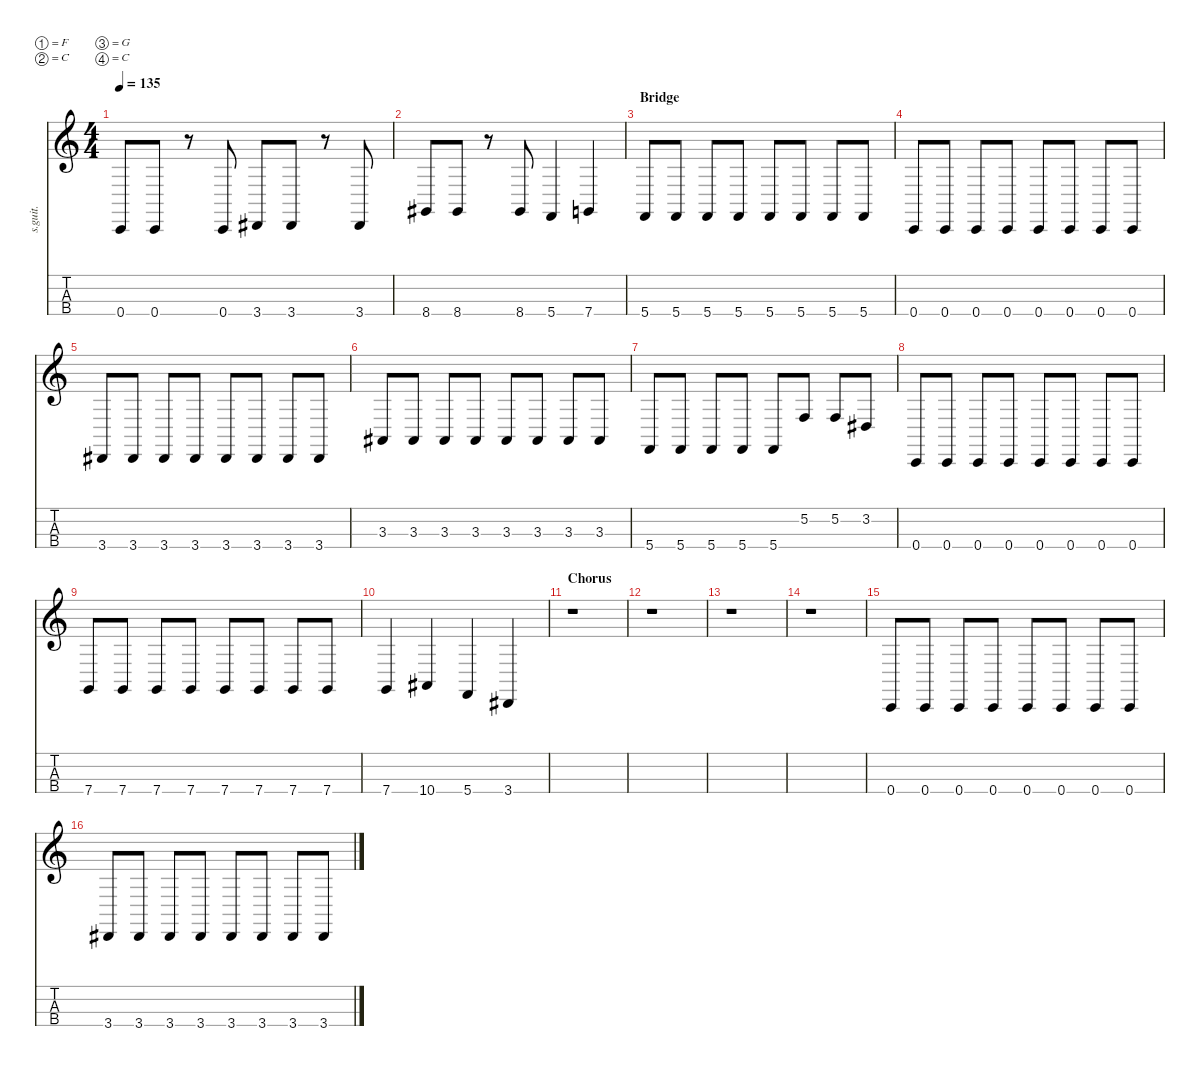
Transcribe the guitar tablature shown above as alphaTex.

\defaultSystemsLayout 4
\hideDynamics
\bracketExtendMode nobrackets
\track ("John Cooper (4-String)" "s.guit.") {instrument electricbassfinger}
\staff {score tabs}
\tuning (F2 C2 G1 C1)
\ts (4 4)
\tempo 135
\clef g2
\ks c
0.4.8{lyrics (0 "") lyrics (1 "") lyrics (2 "") lyrics (3 "") lyrics (4 "") dy f} 0.4.8{lyrics (0 "") lyrics (1 "") lyrics (2 "") lyrics (3 "") lyrics (4 "")} r.8 0.4.8{lyrics (0 "") lyrics (1 "") lyrics (2 "") lyrics (3 "") lyrics (4 "")} 3.4{acc #}.8{lyrics (0 "") lyrics (1 "") lyrics (2 "") lyrics (3 "") lyrics (4 "")} 3.4{acc #}.8{lyrics (0 "") lyrics (1 "") lyrics (2 "") lyrics (3 "") lyrics (4 "")} r.8 3.4{acc #}.8{lyrics (0 "") lyrics (1 "") lyrics (2 "") lyrics (3 "") lyrics (4 "")} |
8.4{acc #}.8{lyrics (0 "") lyrics (1 "") lyrics (2 "") lyrics (3 "") lyrics (4 "")} 8.4{acc #}.8{lyrics (0 "") lyrics (1 "") lyrics (2 "") lyrics (3 "") lyrics (4 "")} r.8 8.4{acc #}.8{lyrics (0 "") lyrics (1 "") lyrics (2 "") lyrics (3 "") lyrics (4 "")} 5.4.4{lyrics (0 "") lyrics (1 "") lyrics (2 "") lyrics (3 "") lyrics (4 "")} 7.4.4{lyrics (0 "") lyrics (1 "") lyrics (2 "") lyrics (3 "") lyrics (4 "")} |
\section ("" "Bridge")
5.4.8{lyrics (0 "") lyrics (1 "") lyrics (2 "") lyrics (3 "") lyrics (4 "")} 5.4.8{lyrics (0 "") lyrics (1 "") lyrics (2 "") lyrics (3 "") lyrics (4 "")} 5.4.8{lyrics (0 "") lyrics (1 "") lyrics (2 "") lyrics (3 "") lyrics (4 "")} 5.4.8{lyrics (0 "") lyrics (1 "") lyrics (2 "") lyrics (3 "") lyrics (4 "")} 5.4.8{lyrics (0 "") lyrics (1 "") lyrics (2 "") lyrics (3 "") lyrics (4 "")} 5.4.8{lyrics (0 "") lyrics (1 "") lyrics (2 "") lyrics (3 "") lyrics (4 "")} 5.4.8{lyrics (0 "") lyrics (1 "") lyrics (2 "") lyrics (3 "") lyrics (4 "")} 5.4.8{lyrics (0 "") lyrics (1 "") lyrics (2 "") lyrics (3 "") lyrics (4 "")} |
0.4.8{lyrics (0 "") lyrics (1 "") lyrics (2 "") lyrics (3 "") lyrics (4 "")} 0.4.8{lyrics (0 "") lyrics (1 "") lyrics (2 "") lyrics (3 "") lyrics (4 "")} 0.4.8{lyrics (0 "") lyrics (1 "") lyrics (2 "") lyrics (3 "") lyrics (4 "")} 0.4.8{lyrics (0 "") lyrics (1 "") lyrics (2 "") lyrics (3 "") lyrics (4 "")} 0.4.8{lyrics (0 "") lyrics (1 "") lyrics (2 "") lyrics (3 "") lyrics (4 "")} 0.4.8{lyrics (0 "") lyrics (1 "") lyrics (2 "") lyrics (3 "") lyrics (4 "")} 0.4.8{lyrics (0 "") lyrics (1 "") lyrics (2 "") lyrics (3 "") lyrics (4 "")} 0.4.8{lyrics (0 "") lyrics (1 "") lyrics (2 "") lyrics (3 "") lyrics (4 "")} |
3.4{acc #}.8{lyrics (0 "") lyrics (1 "") lyrics (2 "") lyrics (3 "") lyrics (4 "")} 3.4{acc #}.8{lyrics (0 "") lyrics (1 "") lyrics (2 "") lyrics (3 "") lyrics (4 "")} 3.4{acc #}.8{lyrics (0 "") lyrics (1 "") lyrics (2 "") lyrics (3 "") lyrics (4 "")} 3.4{acc #}.8{lyrics (0 "") lyrics (1 "") lyrics (2 "") lyrics (3 "") lyrics (4 "")} 3.4{acc #}.8{lyrics (0 "") lyrics (1 "") lyrics (2 "") lyrics (3 "") lyrics (4 "")} 3.4{acc #}.8{lyrics (0 "") lyrics (1 "") lyrics (2 "") lyrics (3 "") lyrics (4 "")} 3.4{acc #}.8{lyrics (0 "") lyrics (1 "") lyrics (2 "") lyrics (3 "") lyrics (4 "")} 3.4{acc #}.8{lyrics (0 "") lyrics (1 "") lyrics (2 "") lyrics (3 "") lyrics (4 "")} |
3.3{acc #}.8{lyrics (0 "") lyrics (1 "") lyrics (2 "") lyrics (3 "") lyrics (4 "")} 3.3{acc #}.8{lyrics (0 "") lyrics (1 "") lyrics (2 "") lyrics (3 "") lyrics (4 "")} 3.3{acc #}.8{lyrics (0 "") lyrics (1 "") lyrics (2 "") lyrics (3 "") lyrics (4 "")} 3.3{acc #}.8{lyrics (0 "") lyrics (1 "") lyrics (2 "") lyrics (3 "") lyrics (4 "")} 3.3{acc #}.8{lyrics (0 "") lyrics (1 "") lyrics (2 "") lyrics (3 "") lyrics (4 "")} 3.3{acc #}.8{lyrics (0 "") lyrics (1 "") lyrics (2 "") lyrics (3 "") lyrics (4 "")} 3.3{acc #}.8{lyrics (0 "") lyrics (1 "") lyrics (2 "") lyrics (3 "") lyrics (4 "")} 3.3{acc #}.8{lyrics (0 "") lyrics (1 "") lyrics (2 "") lyrics (3 "") lyrics (4 "")} |
5.4.8{lyrics (0 "") lyrics (1 "") lyrics (2 "") lyrics (3 "") lyrics (4 "")} 5.4.8{lyrics (0 "") lyrics (1 "") lyrics (2 "") lyrics (3 "") lyrics (4 "")} 5.4.8{lyrics (0 "") lyrics (1 "") lyrics (2 "") lyrics (3 "") lyrics (4 "")} 5.4.8{lyrics (0 "") lyrics (1 "") lyrics (2 "") lyrics (3 "") lyrics (4 "")} 5.4.8{lyrics (0 "") lyrics (1 "") lyrics (2 "") lyrics (3 "") lyrics (4 "")} 5.2.8{lyrics (0 "") lyrics (1 "") lyrics (2 "") lyrics (3 "") lyrics (4 "")} 5.2.8{lyrics (0 "") lyrics (1 "") lyrics (2 "") lyrics (3 "") lyrics (4 "")} 3.2{acc #}.8{lyrics (0 "") lyrics (1 "") lyrics (2 "") lyrics (3 "") lyrics (4 "")} |
0.4.8{lyrics (0 "") lyrics (1 "") lyrics (2 "") lyrics (3 "") lyrics (4 "")} 0.4.8{lyrics (0 "") lyrics (1 "") lyrics (2 "") lyrics (3 "") lyrics (4 "")} 0.4.8{lyrics (0 "") lyrics (1 "") lyrics (2 "") lyrics (3 "") lyrics (4 "")} 0.4.8{lyrics (0 "") lyrics (1 "") lyrics (2 "") lyrics (3 "") lyrics (4 "")} 0.4.8{lyrics (0 "") lyrics (1 "") lyrics (2 "") lyrics (3 "") lyrics (4 "")} 0.4.8{lyrics (0 "") lyrics (1 "") lyrics (2 "") lyrics (3 "") lyrics (4 "")} 0.4.8{lyrics (0 "") lyrics (1 "") lyrics (2 "") lyrics (3 "") lyrics (4 "")} 0.4.8{lyrics (0 "") lyrics (1 "") lyrics (2 "") lyrics (3 "") lyrics (4 "")} |
7.4.8{lyrics (0 "") lyrics (1 "") lyrics (2 "") lyrics (3 "") lyrics (4 "")} 7.4.8{lyrics (0 "") lyrics (1 "") lyrics (2 "") lyrics (3 "") lyrics (4 "")} 7.4.8{lyrics (0 "") lyrics (1 "") lyrics (2 "") lyrics (3 "") lyrics (4 "")} 7.4.8{lyrics (0 "") lyrics (1 "") lyrics (2 "") lyrics (3 "") lyrics (4 "")} 7.4.8{lyrics (0 "") lyrics (1 "") lyrics (2 "") lyrics (3 "") lyrics (4 "")} 7.4.8{lyrics (0 "") lyrics (1 "") lyrics (2 "") lyrics (3 "") lyrics (4 "")} 7.4.8{lyrics (0 "") lyrics (1 "") lyrics (2 "") lyrics (3 "") lyrics (4 "")} 7.4.8{lyrics (0 "") lyrics (1 "") lyrics (2 "") lyrics (3 "") lyrics (4 "")} |
7.4.4{lyrics (0 "") lyrics (1 "") lyrics (2 "") lyrics (3 "") lyrics (4 "")} 10.4{acc #}.4{lyrics (0 "") lyrics (1 "") lyrics (2 "") lyrics (3 "") lyrics (4 "")} 5.4.4{lyrics (0 "") lyrics (1 "") lyrics (2 "") lyrics (3 "") lyrics (4 "")} 3.4{acc #}.4{lyrics (0 "") lyrics (1 "") lyrics (2 "") lyrics (3 "") lyrics (4 "")} |
\section ("" "Chorus")
r.1 |
r.1 |
r.1 |
r.1 |
0.4.8{lyrics (0 "") lyrics (1 "") lyrics (2 "") lyrics (3 "") lyrics (4 "")} 0.4.8{lyrics (0 "") lyrics (1 "") lyrics (2 "") lyrics (3 "") lyrics (4 "")} 0.4.8{lyrics (0 "") lyrics (1 "") lyrics (2 "") lyrics (3 "") lyrics (4 "")} 0.4.8{lyrics (0 "") lyrics (1 "") lyrics (2 "") lyrics (3 "") lyrics (4 "")} 0.4.8{lyrics (0 "") lyrics (1 "") lyrics (2 "") lyrics (3 "") lyrics (4 "")} 0.4.8{lyrics (0 "") lyrics (1 "") lyrics (2 "") lyrics (3 "") lyrics (4 "")} 0.4.8{lyrics (0 "") lyrics (1 "") lyrics (2 "") lyrics (3 "") lyrics (4 "")} 0.4.8{lyrics (0 "") lyrics (1 "") lyrics (2 "") lyrics (3 "") lyrics (4 "")} |
3.4{acc #}.8{lyrics (0 "") lyrics (1 "") lyrics (2 "") lyrics (3 "") lyrics (4 "")} 3.4{acc #}.8{lyrics (0 "") lyrics (1 "") lyrics (2 "") lyrics (3 "") lyrics (4 "")} 3.4{acc #}.8{lyrics (0 "") lyrics (1 "") lyrics (2 "") lyrics (3 "") lyrics (4 "")} 3.4{acc #}.8{lyrics (0 "") lyrics (1 "") lyrics (2 "") lyrics (3 "") lyrics (4 "")} 3.4{acc #}.8{lyrics (0 "") lyrics (1 "") lyrics (2 "") lyrics (3 "") lyrics (4 "")} 3.4{acc #}.8{lyrics (0 "") lyrics (1 "") lyrics (2 "") lyrics (3 "") lyrics (4 "")} 3.4{acc #}.8{lyrics (0 "") lyrics (1 "") lyrics (2 "") lyrics (3 "") lyrics (4 "")} 3.4{acc #}.8{lyrics (0 "") lyrics (1 "") lyrics (2 "") lyrics (3 "") lyrics (4 "")}
